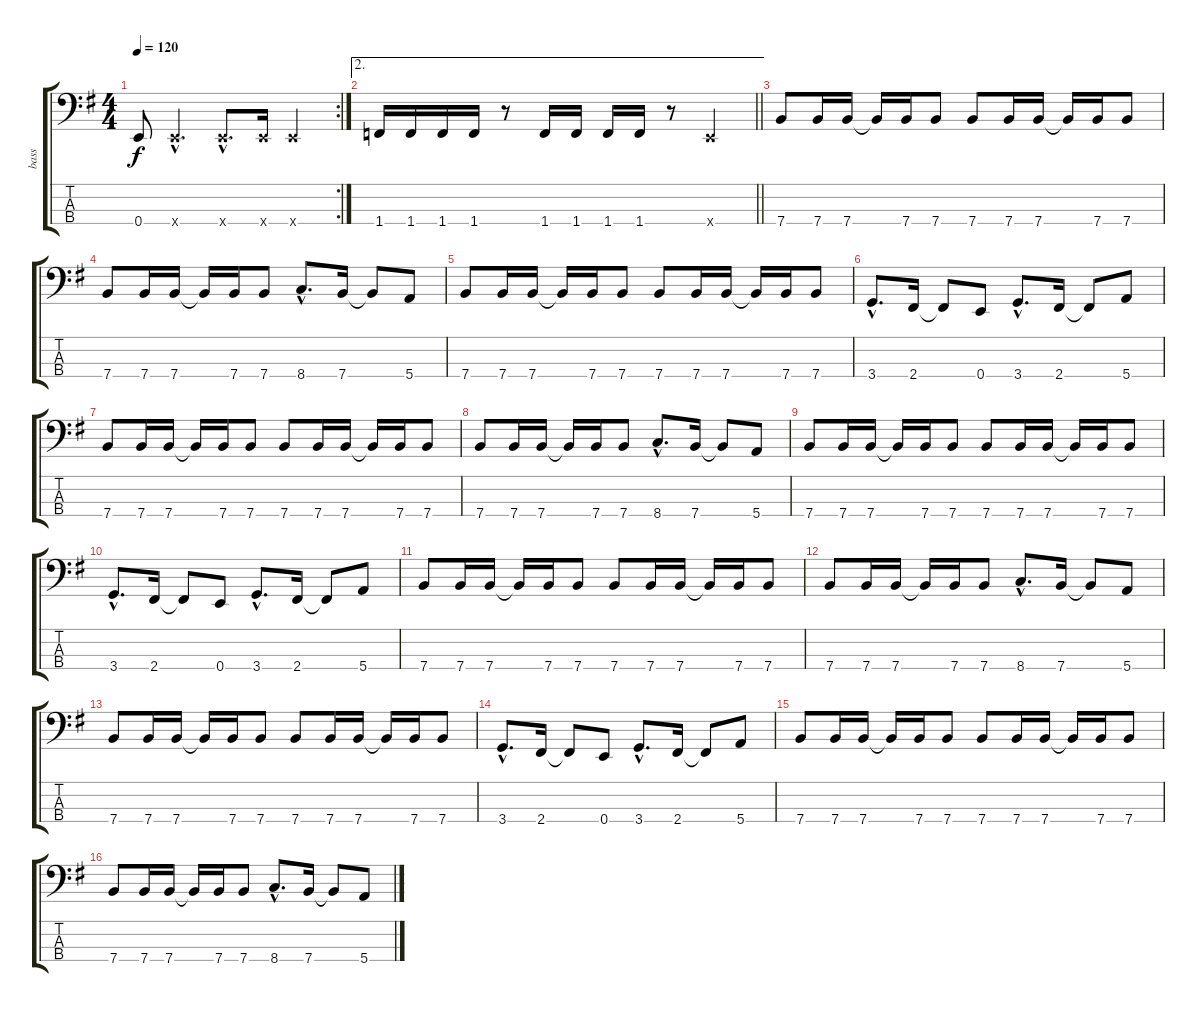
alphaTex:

\track ("bass" "bass") {instrument acousticguitarnylon}
\staff {score tabs}
\tuning (G2 D2 A1 E1) {hide}
\rc 2
\ts (4 4)
\tempo 120
\clef f4
\ks eminor
0.4.8{dy f} 0.4{hac x}.4{d} 0.4{hac x}.8{d} 0.4{x}.16 0.4{x}.4 |
\ae 2
\barLineRight lightlight
1.4.16 1.4.16 1.4.16 1.4.16 r.8 1.4.16 1.4.16 1.4.16 1.4.16 r.8 0.4{x}.4 |
7.4.8 7.4.16 7.4.16 7.4{t}.16 7.4.16 7.4.8 7.4.8 7.4.16 7.4.16 7.4{t}.16 7.4.16 7.4.8 |
7.4.8 7.4.16 7.4.16 7.4{t}.16 7.4.16 7.4.8 8.4{hac}.8{d} 7.4.16 7.4{t}.8 5.4.8 |
7.4.8 7.4.16 7.4.16 7.4{t}.16 7.4.16 7.4.8 7.4.8 7.4.16 7.4.16 7.4{t}.16 7.4.16 7.4.8 |
3.4{hac}.8{d} 2.4.16 2.4{t}.8 0.4.8 3.4{hac}.8{d} 2.4.16 2.4{t}.8 5.4.8 |
7.4.8 7.4.16 7.4.16 7.4{t}.16 7.4.16 7.4.8 7.4.8 7.4.16 7.4.16 7.4{t}.16 7.4.16 7.4.8 |
7.4.8 7.4.16 7.4.16 7.4{t}.16 7.4.16 7.4.8 8.4{hac}.8{d} 7.4.16 7.4{t}.8 5.4.8 |
7.4.8 7.4.16 7.4.16 7.4{t}.16 7.4.16 7.4.8 7.4.8 7.4.16 7.4.16 7.4{t}.16 7.4.16 7.4.8 |
3.4{hac}.8{d} 2.4.16 2.4{t}.8 0.4.8 3.4{hac}.8{d} 2.4.16 2.4{t}.8 5.4.8 |
7.4.8 7.4.16 7.4.16 7.4{t}.16 7.4.16 7.4.8 7.4.8 7.4.16 7.4.16 7.4{t}.16 7.4.16 7.4.8 |
7.4.8 7.4.16 7.4.16 7.4{t}.16 7.4.16 7.4.8 8.4{hac}.8{d} 7.4.16 7.4{t}.8 5.4.8 |
7.4.8 7.4.16 7.4.16 7.4{t}.16 7.4.16 7.4.8 7.4.8 7.4.16 7.4.16 7.4{t}.16 7.4.16 7.4.8 |
3.4{hac}.8{d} 2.4.16 2.4{t}.8 0.4.8 3.4{hac}.8{d} 2.4.16 2.4{t}.8 5.4.8 |
7.4.8 7.4.16 7.4.16 7.4{t}.16 7.4.16 7.4.8 7.4.8 7.4.16 7.4.16 7.4{t}.16 7.4.16 7.4.8 |
7.4.8 7.4.16 7.4.16 7.4{t}.16 7.4.16 7.4.8 8.4{hac}.8{d} 7.4.16 7.4{t}.8 5.4.8
